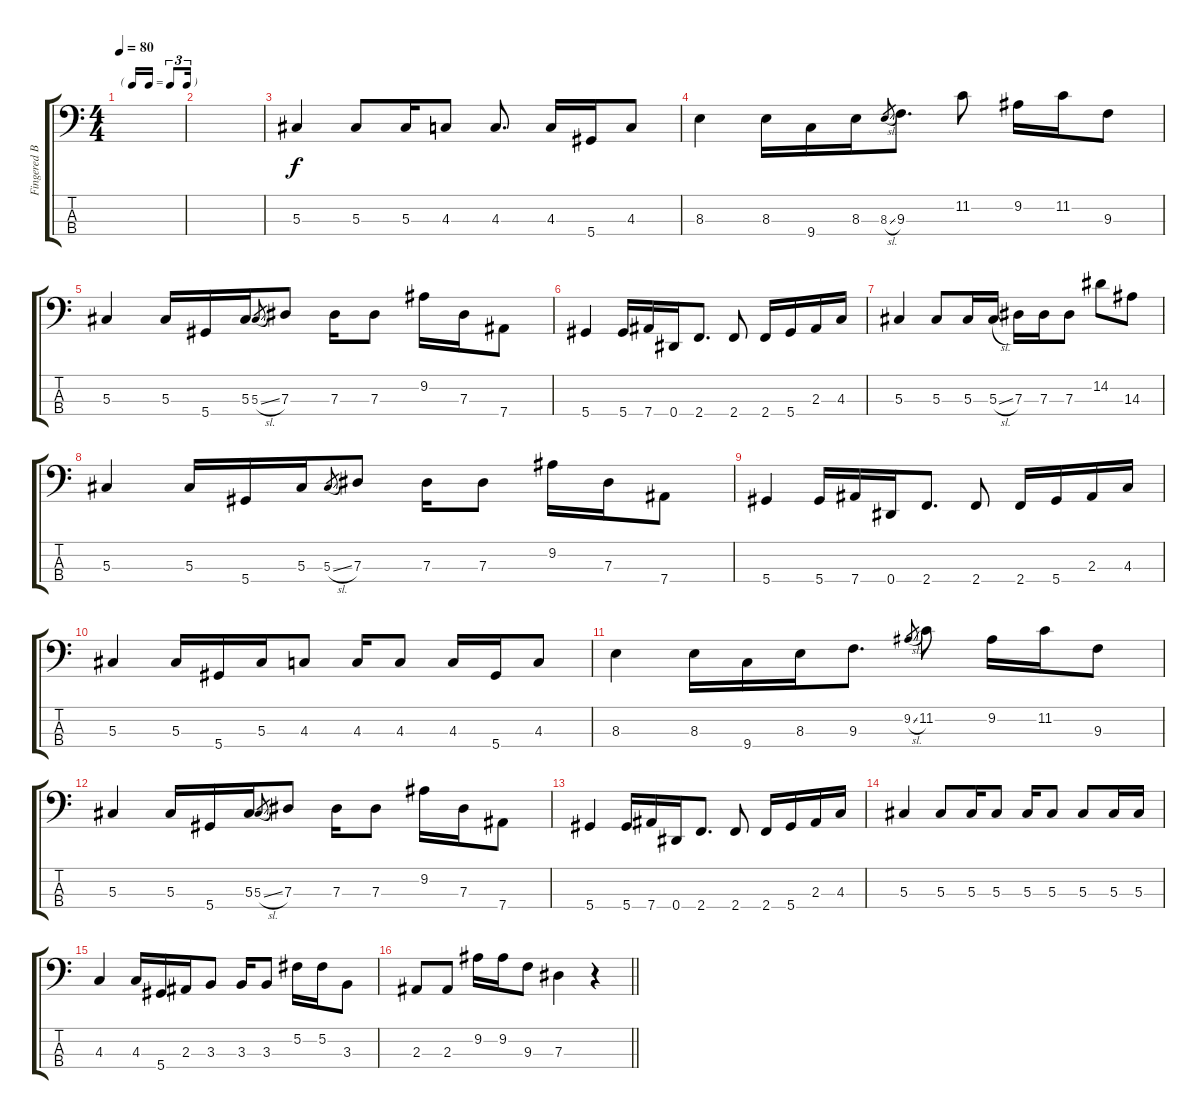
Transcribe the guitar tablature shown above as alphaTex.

\track ("Fingered Bass" "Fingered B") {instrument electricbassfinger}
\staff {score tabs}
\tuning (Gb2 Db2 Ab1 Eb1) {hide}
\ts (4 4)
\tf triplet16th
\tempo 80
\clef f4
\ks c
|
|
5.3.4 5.3.8 5.3.16 4.3.8 4.3.8{d} 4.3.16 5.4.16 4.3.8 |
8.3.4 8.3.16 9.4.16 8.3.16 8.3{sl}.8{gr} 9.3.8{d} 11.2.8 9.2.16 11.2.16 9.3.8 |
5.3.4 5.3.16 5.4.16 5.3.16 5.3{sl}.8{gr} 7.3.8 7.3.16 7.3.8 9.2.16 7.3.16 7.4.8 |
5.4.4 5.4.16 7.4.16 0.4.16 2.4.8{d} 2.4.8 2.4.16 5.4.16 2.3.16 4.3.16 |
5.3.4 5.3.8 5.3.16 5.3{sl}.16 7.3.16 7.3.16 7.3.8 14.2.8 14.3.8 |
5.3.4 5.3.16 5.4.16 5.3.16 5.3{sl}.8{gr} 7.3.8 7.3.16 7.3.8 9.2.16 7.3.16 7.4.8 |
5.4.4 5.4.16 7.4.16 0.4.16 2.4.8{d} 2.4.8 2.4.16 5.4.16 2.3.16 4.3.16 |
5.3.4 5.3.16 5.4.16 5.3.16 4.3.8 4.3.16 4.3.8 4.3.16 5.4.16 4.3.8 |
8.3.4 8.3.16 9.4.16 8.3.16 9.3.8{d} 9.2{sl}.8{gr} 11.2.8 9.2.16 11.2.16 9.3.8 |
5.3.4 5.3.16 5.4.16 5.3.16 5.3{sl}.8{gr} 7.3.8 7.3.16 7.3.8 9.2.16 7.3.16 7.4.8 |
5.4.4 5.4.16 7.4.16 0.4.16 2.4.8{d} 2.4.8 2.4.16 5.4.16 2.3.16 4.3.16 |
5.3.4 5.3.8 5.3.16 5.3.8 5.3.16 5.3.8 5.3.8 5.3.16 5.3.16 |
4.3.4 4.3.16 5.4.16 2.3.16 3.3.8 3.3.16 3.3.8 5.2.16 5.2.16 3.3.8 |
\barLineRight lightlight
2.3.8 2.3.8 9.2.16 9.2.16 9.3.8 7.3.4 r.4
